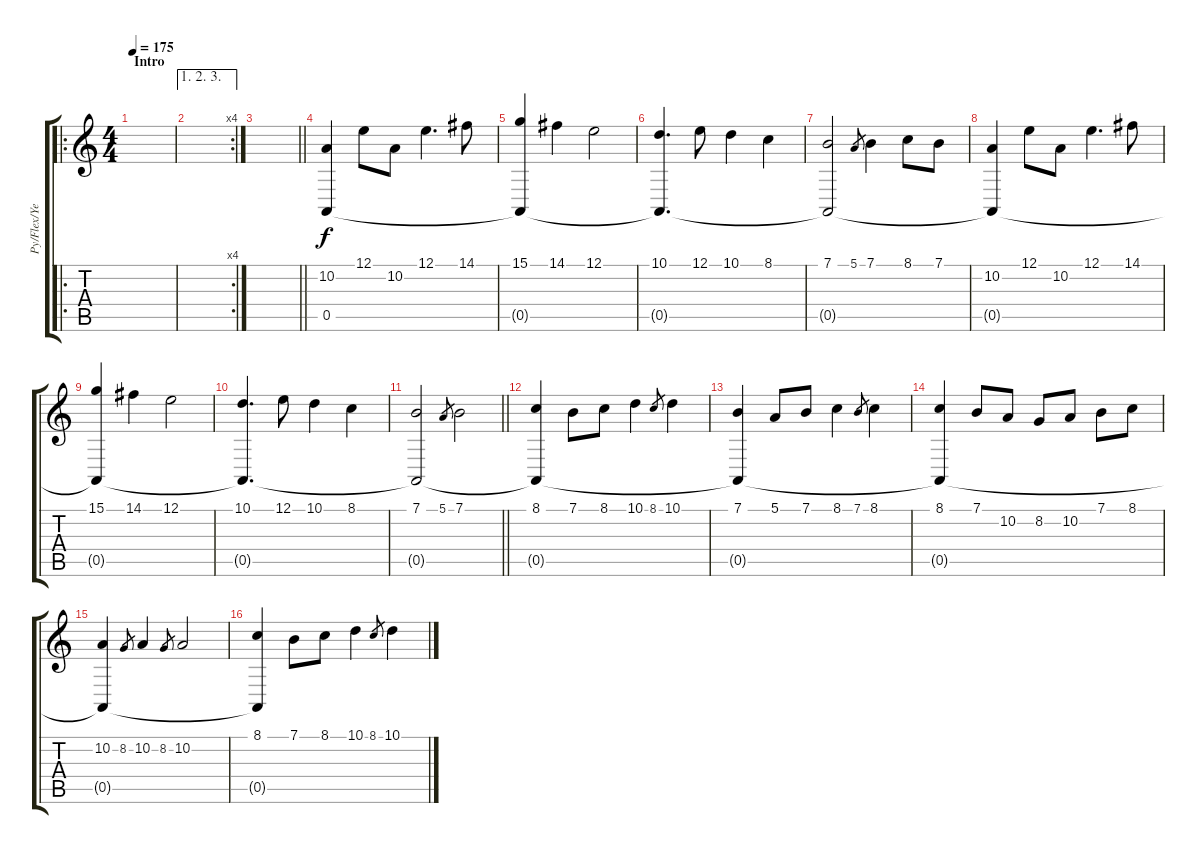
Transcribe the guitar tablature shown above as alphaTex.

\track ("Py/Flex/Yellow" "Py/Flex/Ye") {instrument bagpipe}
\staff {score tabs}
\tuning (E4 B3 G3 D3 A2 E2) {hide}
\ro
\ts (4 4)
\section ("" "Intro")
\tempo 175
\clef g2
\ks c
|
\ae (1 2 3)
\rc 4
|
\barLineRight lightlight
|
(10.2 0.5).4 12.1.8{dy f} 10.2.8 12.1.4{d} 14.1.8 |
(15.1 0.5{t}).4 14.1.4 12.1.2 |
(10.1 0.5{t}).4{d} 12.1.8 10.1.4 8.1.4 |
(7.1 0.5{t}).2 5.1.8{gr} 7.1.4 8.1.8 7.1.8 |
(10.2 0.5{t}).4 12.1.8 10.2.8 12.1.4{d} 14.1.8 |
(15.1 0.5{t}).4 14.1.4 12.1.2 |
(10.1 0.5{t}).4{d} 12.1.8 10.1.4 8.1.4 |
\barLineRight lightlight
(7.1 0.5{t}).2 5.1.8{gr} 7.1.2 |
(8.1 0.5{t}).4 7.1.8 8.1.8 10.1.4 8.1.8{gr} 10.1.4 |
(7.1 0.5{t}).4 5.1.8 7.1.8 8.1.4 7.1.8{gr} 8.1.4 |
(8.1 0.5{t}).4 7.1.8 10.2.8 8.2.8 10.2.8 7.1.8 8.1.8 |
(10.2 0.5{t}).4 8.2.8{gr} 10.2.4 8.2.8{gr} 10.2.2 |
(8.1 0.5{t}).4 7.1.8 8.1.8 10.1.4 8.1.8{gr} 10.1.4
